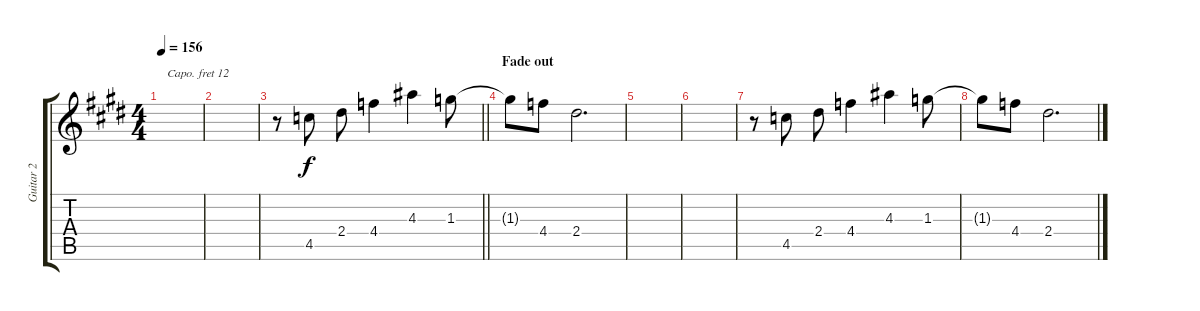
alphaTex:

\track ("Guitar 2" "Guitar 2") {instrument overdrivenguitar}
\staff {score tabs}
\capo 12
\tuning (Eb4 Bb3 Gb3 Db3 Ab2 Eb2) {hide}
\ts (4 4)
\tempo 156
\clef g2
\ks c#minor
|
\ks e
|
\barLineRight lightlight
\ks c#minor
r.8 4.5.8 2.4.8 4.4.4 4.3.4 1.3.8 |
\section ("" "Fade out")
1.3{t}.8 4.4.8{volume 2} 2.4.2{d} |
|
\ks e
|
\ks c#minor
r.8 4.5.8 2.4.8 4.4.4 4.3.4 1.3.8 |
1.3{t}.8 4.4.8 2.4.2{d}
